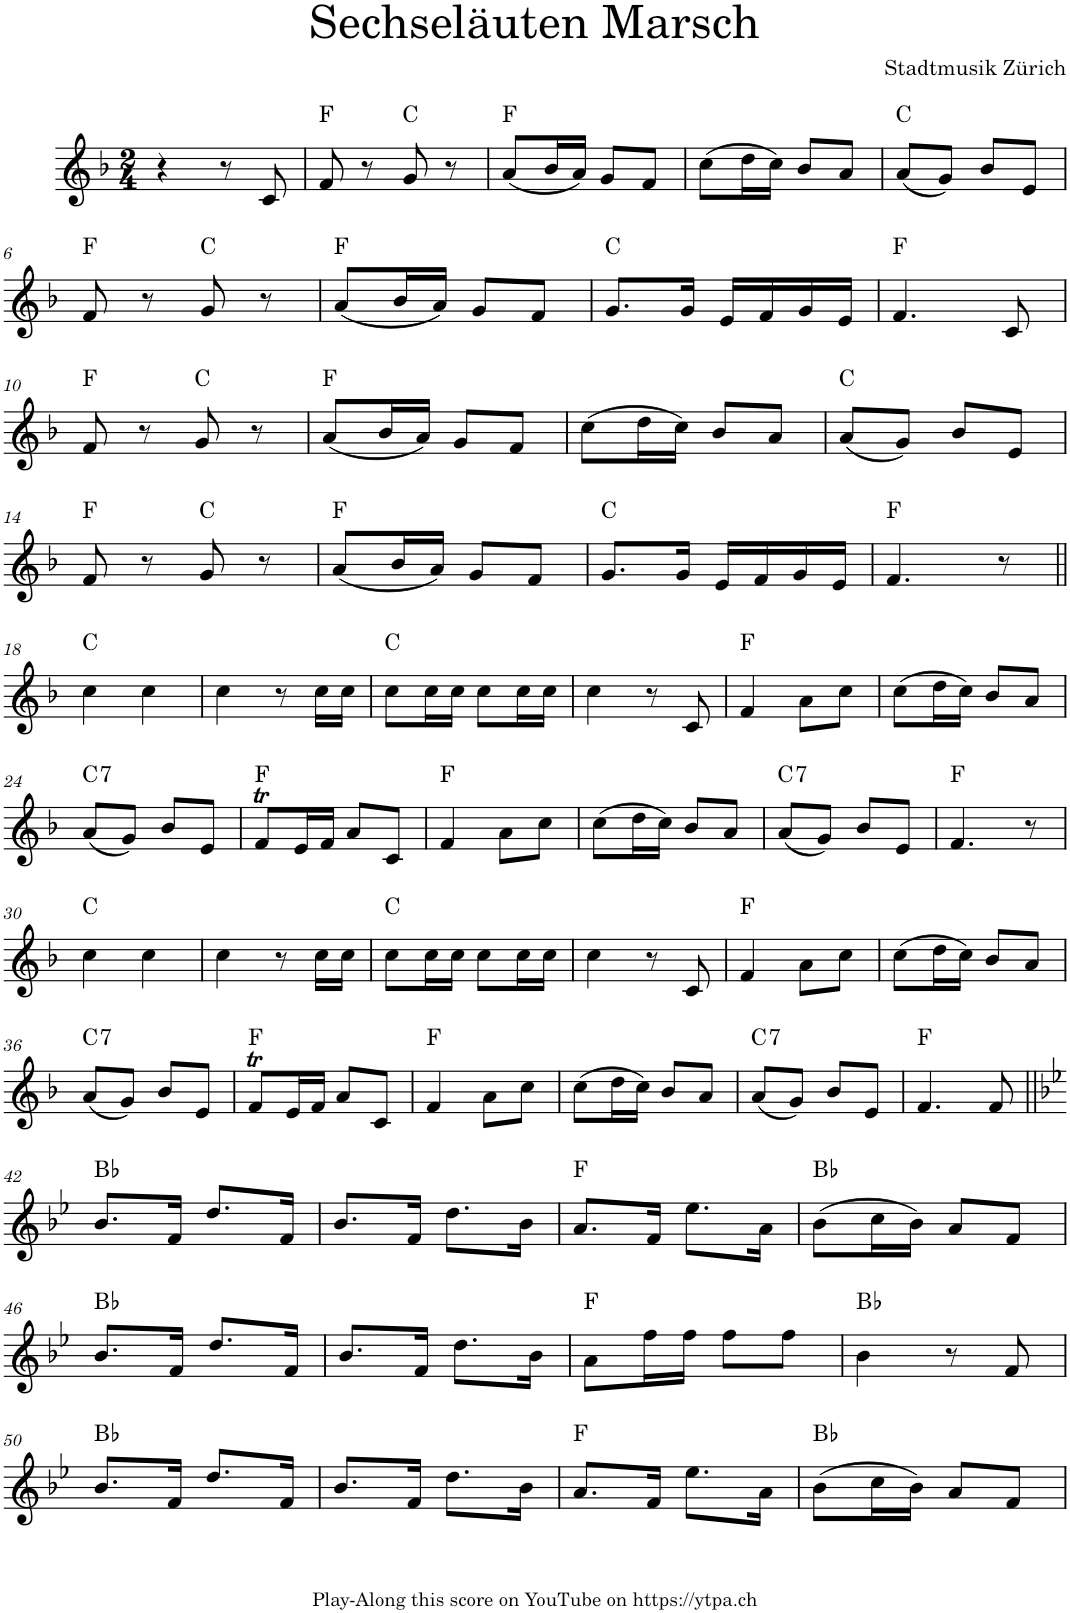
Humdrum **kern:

**kern	**harte
*part1	*part1
*staff1	*
*I"Piano	*
*I'Pno.	*
*clefG2	*
*k[b-]	*
*M2/4	*
=1	=1
4r	.
8r	.
8c/	.
=2	=2
8f/	F:maj
8r	.
8g/	C:maj
8r	.
=3	=3
(<8a/L	F:maj
16b-/L	.
16a/JJ)	.
8g/L	.
8f/J	.
=4	=4
(>8cc\L	.
16dd\L	.
16cc\JJ)	.
8b-/L	.
8a/J	.
=5	=5
(<8a/L	C:maj
8g/J)	.
8b-/L	.
8e/J	.
!!LO:LB:g=z
=6	=6
8f/	F:maj
8r	.
8g/	C:maj
8r	.
=7	=7
(<8a/L	F:maj
16b-/L	.
16a/JJ)	.
8g/L	.
8f/J	.
=8	=8
8.g/L	C:maj
16g/Jk	.
16e/LL	.
16f/	.
16g/	.
16e/JJ	.
=9	=9
4.f/	F:maj
8c/	.
!!LO:LB:g=z
=10	=10
8f/	F:maj
8r	.
8g/	C:maj
8r	.
=11	=11
(<8a/L	F:maj
16b-/L	.
16a/JJ)	.
8g/L	.
8f/J	.
=12	=12
(>8cc\L	.
16dd\L	.
16cc\JJ)	.
8b-/L	.
8a/J	.
=13	=13
(<8a/L	C:maj
8g/J)	.
8b-/L	.
8e/J	.
!!LO:LB:g=z
=14	=14
8f/	F:maj
8r	.
8g/	C:maj
8r	.
=15	=15
(<8a/L	F:maj
16b-/L	.
16a/JJ)	.
8g/L	.
8f/J	.
=16	=16
8.g/L	C:maj
16g/Jk	.
16e/LL	.
16f/	.
16g/	.
16e/JJ	.
=17	=17
4.f/	F:maj
8r	.
!!LO:LB:g=z
=18||	=18||
4cc\	C:maj
4cc\	.
=19	=19
4cc\	.
8r	.
16cc\LL	.
16cc\JJ	.
=20	=20
8cc\L	C:maj
16cc\L	.
16cc\JJ	.
8cc\L	.
16cc\L	.
16cc\JJ	.
=21	=21
4cc\	.
8r	.
8c/	.
=22	=22
4f/	F:maj
8a\L	.
8cc\J	.
=23	=23
(>8cc\L	.
16dd\L	.
16cc\JJ)	.
8b-/L	.
8a/J	.
!!LO:LB:g=z
=24	=24
!	!LO:H:kt=7
(<8a/L	C:7
8g/J)	.
8b-/L	.
8e/J	.
=25	=25
8fT/L	F:maj
16e/L	.
16f/JJ	.
8a/L	.
8c/J	.
=26	=26
4f/	F:maj
8a\L	.
8cc\J	.
=27	=27
(>8cc\L	.
16dd\L	.
16cc\JJ)	.
8b-/L	.
8a/J	.
=28	=28
!	!LO:H:kt=7
(<8a/L	C:7
8g/J)	.
8b-/L	.
8e/J	.
=29	=29
4.f/	F:maj
8r	.
!!LO:LB:g=z
=30	=30
4cc\	C:maj
4cc\	.
=31	=31
4cc\	.
8r	.
16cc\LL	.
16cc\JJ	.
=32	=32
8cc\L	C:maj
16cc\L	.
16cc\JJ	.
8cc\L	.
16cc\L	.
16cc\JJ	.
=33	=33
4cc\	.
8r	.
8c/	.
=34	=34
4f/	F:maj
8a\L	.
8cc\J	.
=35	=35
(>8cc\L	.
16dd\L	.
16cc\JJ)	.
8b-/L	.
8a/J	.
!!LO:LB:g=z
=36	=36
!	!LO:H:kt=7
(<8a/L	C:7
8g/J)	.
8b-/L	.
8e/J	.
=37	=37
8fT/L	F:maj
16e/L	.
16f/JJ	.
8a/L	.
8c/J	.
=38	=38
4f/	F:maj
8a\L	.
8cc\J	.
=39	=39
(>8cc\L	.
16dd\L	.
16cc\JJ)	.
8b-/L	.
8a/J	.
=40	=40
!	!LO:H:kt=7
(<8a/L	C:7
8g/J)	.
8b-/L	.
8e/J	.
=41	=41
4.f/	F:maj
8f/	.
!!LO:LB:g=z
=42||	=42||
*k[b-e-]	*
8.b-/L	Bb:maj
16f/Jk	.
8.dd/L	.
16f/Jk	.
=43	=43
8.b-/L	.
16f/Jk	.
8.dd\L	.
16b-\Jk	.
=44	=44
8.a/L	F:maj
16f/Jk	.
8.ee-\L	.
16a\Jk	.
=45	=45
(8b-\L	Bb:maj
16cc\L	.
16b-\JJ)	.
8a/L	.
8f/J	.
!!LO:LB:g=z
=46	=46
8.b-/L	Bb:maj
16f/Jk	.
8.dd/L	.
16f/Jk	.
=47	=47
8.b-/L	.
16f/Jk	.
8.dd\L	.
16b-\Jk	.
=48	=48
8a\L	F:maj
16ff\L	.
16ff\JJ	.
8ff\L	.
8ff\J	.
=49	=49
4b-\	Bb:maj
8r	.
8f/	.
!!LO:LB:g=z
=50	=50
8.b-/L	Bb:maj
16f/Jk	.
8.dd/L	.
16f/Jk	.
=51	=51
8.b-/L	.
16f/Jk	.
8.dd\L	.
16b-\Jk	.
=52	=52
8.a/L	F:maj
16f/Jk	.
8.ee-\L	.
16a\Jk	.
=53	=53
(8b-\L	Bb:maj
16cc\L	.
16b-\JJ)	.
8a/L	.
8f/J	.
=	=
*-	*-
